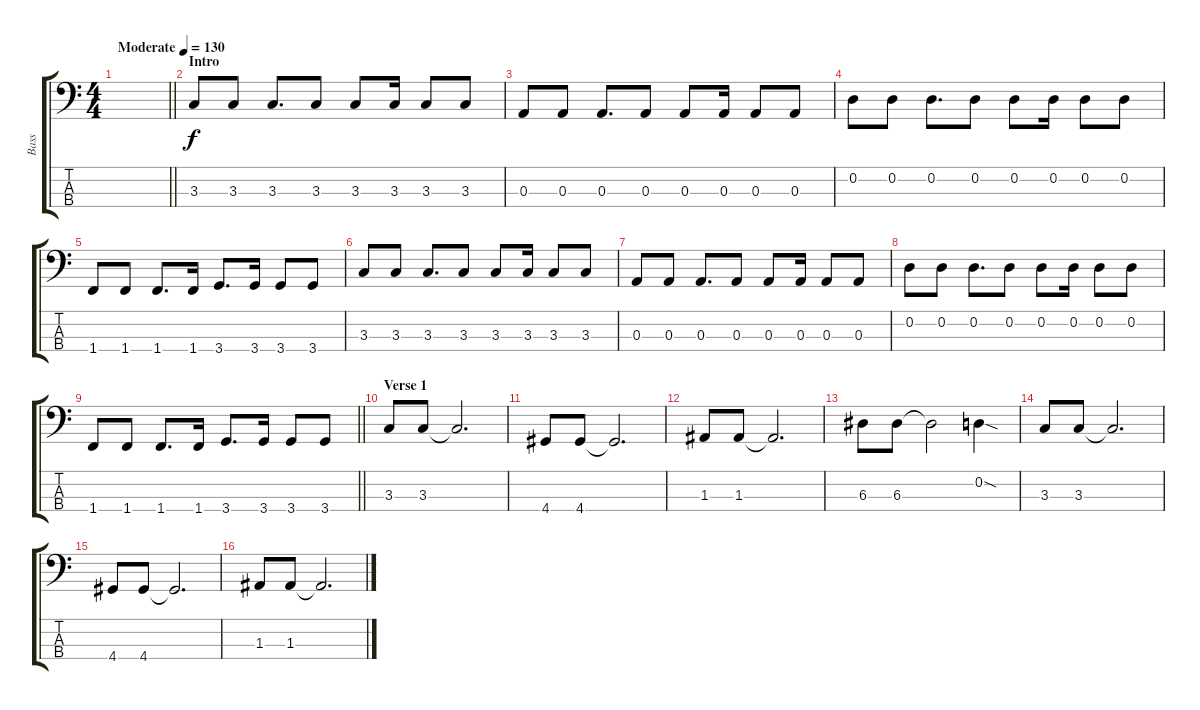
\track ("Bass" "Bass") {instrument synthbass1}
\staff {score tabs}
\tuning (G2 D2 A1 E1) {hide}
\ts (4 4)
\tempo (130 "Moderate")
\clef f4
\barLineRight lightlight
\ks c
|
\section ("" "Intro")
3.3.8 3.3.8 3.3.8{d} 3.3.8 3.3.8 3.3.16 3.3.8 3.3.8 |
0.3.8 0.3.8 0.3.8{d} 0.3.8 0.3.8 0.3.16 0.3.8 0.3.8 |
0.2.8 0.2.8 0.2.8{d} 0.2.8 0.2.8 0.2.16 0.2.8 0.2.8 |
1.4.8 1.4.8 1.4.8{d} 1.4.16 3.4.8{d} 3.4.16 3.4.8 3.4.8 |
3.3.8 3.3.8 3.3.8{d} 3.3.8 3.3.8 3.3.16 3.3.8 3.3.8 |
0.3.8 0.3.8 0.3.8{d} 0.3.8 0.3.8 0.3.16 0.3.8 0.3.8 |
0.2.8 0.2.8 0.2.8{d} 0.2.8 0.2.8 0.2.16 0.2.8 0.2.8 |
\barLineRight lightlight
1.4.8 1.4.8 1.4.8{d} 1.4.16 3.4.8{d} 3.4.16 3.4.8 3.4.8 |
\section ("" "Verse 1")
3.3.8{volume 13} 3.3.8 3.3{t}.2{d} |
4.4.8 4.4.8 4.4{t}.2{d} |
1.3.8 1.3.8 1.3{t}.2{d} |
6.3.8 6.3.8 6.3{t}.2 0.2{sod}.4 |
3.3.8 3.3.8 3.3{t}.2{d} |
4.4.8 4.4.8 4.4{t}.2{d} |
1.3.8 1.3.8 1.3{t}.2{d}
